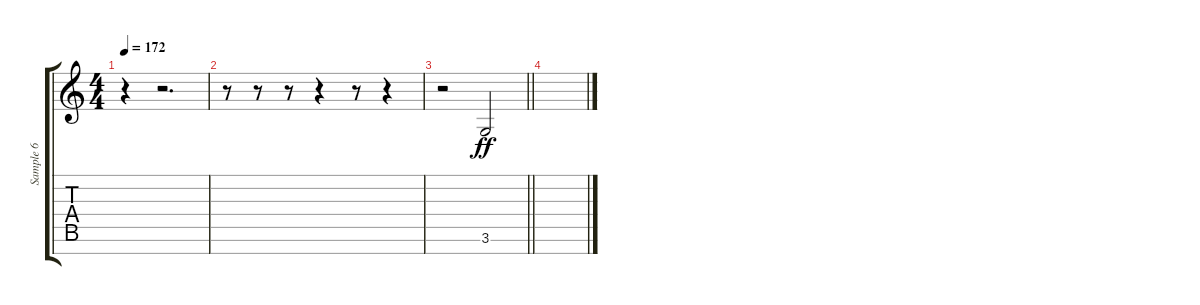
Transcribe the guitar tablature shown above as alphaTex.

\track ("Sample 6" "Sample 6") {instrument synthbass2}
\staff {score tabs}
\tuning (E4 B3 G3 D3 A2 E2 B1) {hide}
\ts (4 4)
\tempo 172
\clef g2
\ks c
r.4{dy ff} r.2{d} |
r.8 r.8 r.8 r.4 r.8 r.4 |
\barLineRight lightlight
r.2 3.6.2 |
\section ("" " ")
